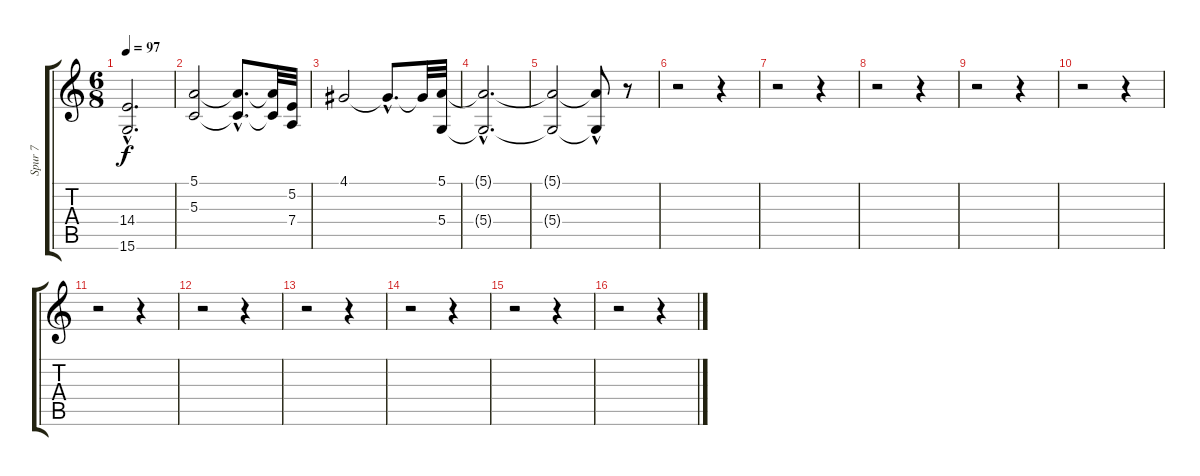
\track ("Spur 7" "Spur 7") {instrument pad2warm}
\staff {score tabs}
\tuning (E4 B3 G3 D3 A2 E2) {hide}
\ts (6 8)
\tempo 97
\clef g2
\ks c
(14.4{hac t} 15.6{t}).2{d dy f} |
(5.1 5.3).2 (5.1{hac t} 5.3{hac t}).8{d} (5.1{t} 5.3{t}).32 (5.2 7.4).32 |
4.1.2 4.1{hac t}.8{d} 4.1{t}.32 (5.1 5.4).32 |
(5.1{hac t} 5.4{hac t}).2{d} |
(5.1{t} 5.4{t}).2 (5.1{t} 5.4{hac t}).8 r.8 |
r.2 r.4 |
r.2 r.4 |
r.2 r.4 |
r.2 r.4 |
r.2 r.4 |
r.2 r.4 |
r.2 r.4 |
r.2 r.4 |
r.2 r.4 |
r.2 r.4 |
r.2 r.4
